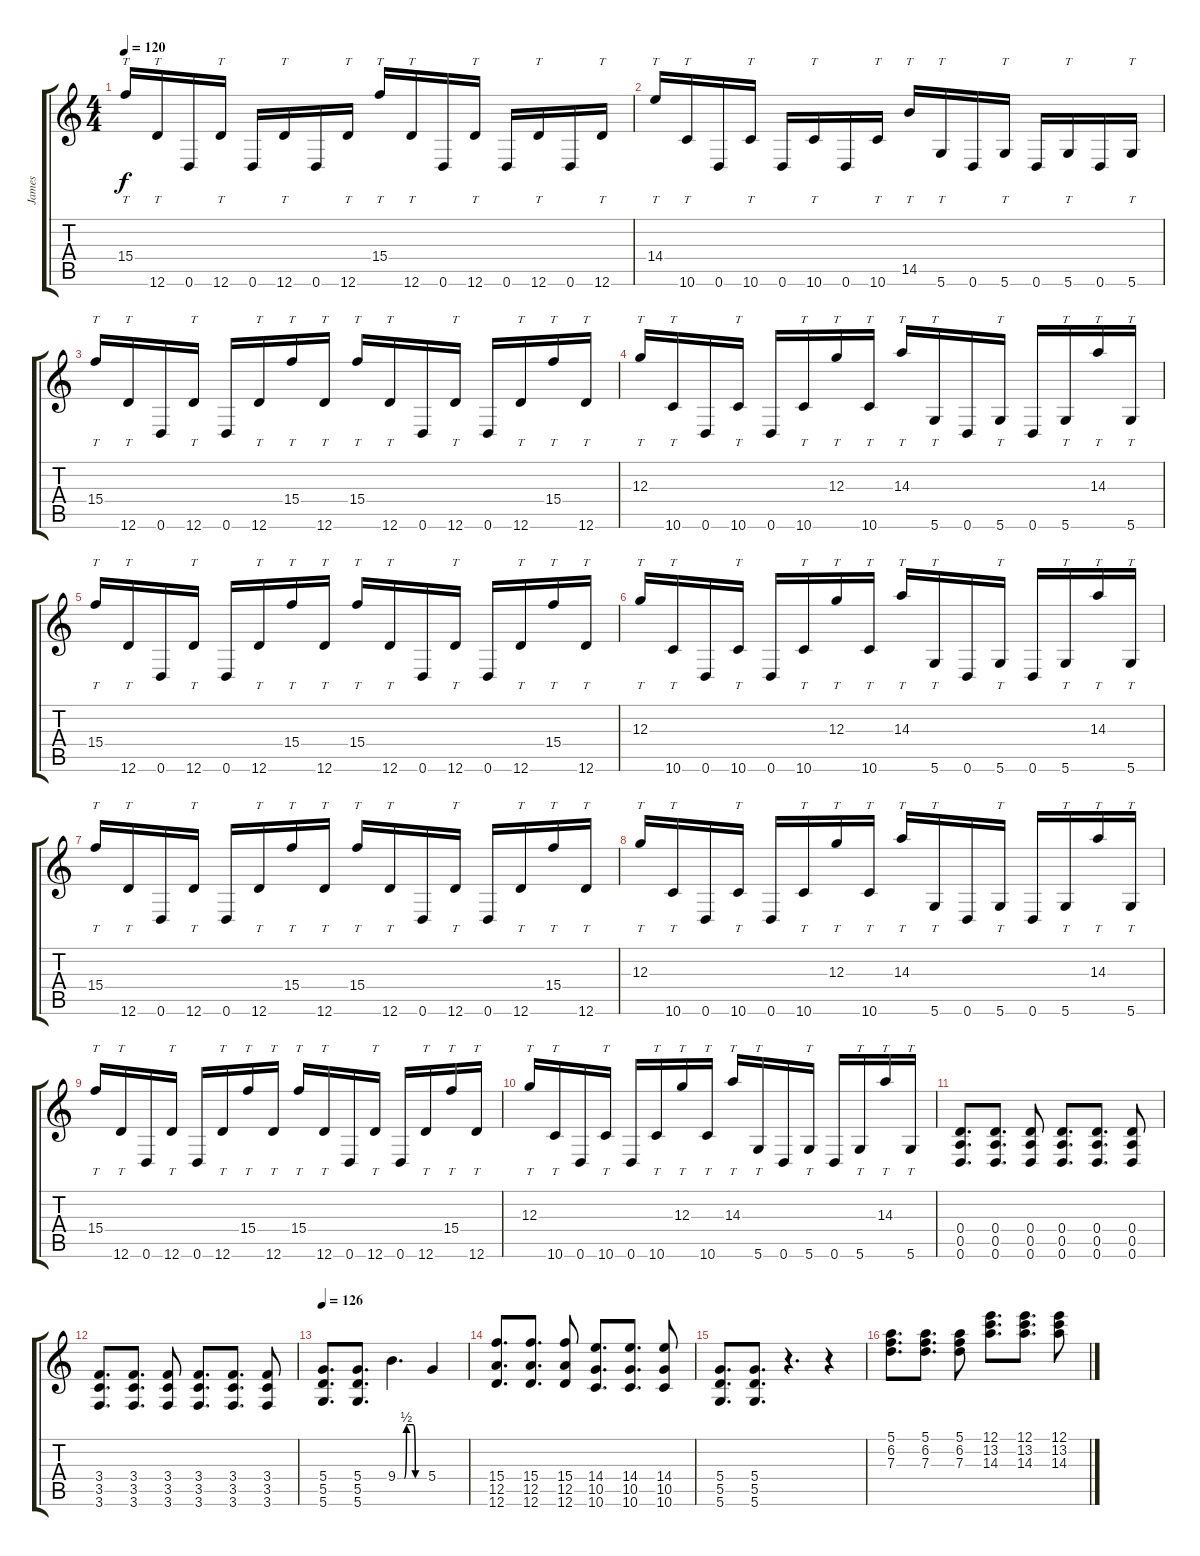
\track ("James" "James") {instrument distortionguitar}
\staff {score tabs}
\tuning (E4 B3 G3 D3 A2 D2) {hide}
\ts (4 4)
\tempo 120
\clef g2
\ks c
15.4.16{tt dy f} 12.6.16{tt} 0.6.16 12.6.16{tt} 0.6.16 12.6.16{tt} 0.6.16 12.6.16{tt} 15.4.16{tt} 12.6.16{tt} 0.6.16 12.6.16{tt} 0.6.16 12.6.16{tt} 0.6.16 12.6.16{tt} |
14.4.16{tt} 10.6.16{tt} 0.6.16 10.6.16{tt} 0.6.16 10.6.16{tt} 0.6.16 10.6.16{tt} 14.5.16{tt} 5.6.16{tt} 0.6.16 5.6.16{tt} 0.6.16 5.6.16{tt} 0.6.16 5.6.16{tt} |
15.4.16{tt} 12.6.16{tt} 0.6.16 12.6.16{tt} 0.6.16 12.6.16{tt} 15.4.16{tt} 12.6.16{tt} 15.4.16{tt} 12.6.16{tt} 0.6.16 12.6.16{tt} 0.6.16 12.6.16{tt} 15.4.16{tt} 12.6.16{tt} |
12.3.16{tt} 10.6.16{tt} 0.6.16 10.6.16{tt} 0.6.16 10.6.16{tt} 12.3.16{tt} 10.6.16{tt} 14.3.16{tt} 5.6.16{tt} 0.6.16 5.6.16{tt} 0.6.16 5.6.16{tt} 14.3.16{tt} 5.6.16{tt} |
15.4.16{tt} 12.6.16{tt} 0.6.16 12.6.16{tt} 0.6.16 12.6.16{tt} 15.4.16{tt} 12.6.16{tt} 15.4.16{tt} 12.6.16{tt} 0.6.16 12.6.16{tt} 0.6.16 12.6.16{tt} 15.4.16{tt} 12.6.16{tt} |
12.3.16{tt} 10.6.16{tt} 0.6.16 10.6.16{tt} 0.6.16 10.6.16{tt} 12.3.16{tt} 10.6.16{tt} 14.3.16{tt} 5.6.16{tt} 0.6.16 5.6.16{tt} 0.6.16 5.6.16{tt} 14.3.16{tt} 5.6.16{tt} |
15.4.16{tt} 12.6.16{tt} 0.6.16 12.6.16{tt} 0.6.16 12.6.16{tt} 15.4.16{tt} 12.6.16{tt} 15.4.16{tt} 12.6.16{tt} 0.6.16 12.6.16{tt} 0.6.16 12.6.16{tt} 15.4.16{tt} 12.6.16{tt} |
12.3.16{tt} 10.6.16{tt} 0.6.16 10.6.16{tt} 0.6.16 10.6.16{tt} 12.3.16{tt} 10.6.16{tt} 14.3.16{tt} 5.6.16{tt} 0.6.16 5.6.16{tt} 0.6.16 5.6.16{tt} 14.3.16{tt} 5.6.16{tt} |
15.4.16{tt} 12.6.16{tt} 0.6.16 12.6.16{tt} 0.6.16 12.6.16{tt} 15.4.16{tt} 12.6.16{tt} 15.4.16{tt} 12.6.16{tt} 0.6.16 12.6.16{tt} 0.6.16 12.6.16{tt} 15.4.16{tt} 12.6.16{tt} |
12.3.16{tt} 10.6.16{tt} 0.6.16 10.6.16{tt} 0.6.16 10.6.16{tt} 12.3.16{tt} 10.6.16{tt} 14.3.16{tt} 5.6.16{tt} 0.6.16 5.6.16{tt} 0.6.16 5.6.16{tt} 14.3.16{tt} 5.6.16{tt} |
(0.4 0.5 0.6).8{d} (0.4 0.5 0.6).8{d} (0.4 0.5 0.6).8 (0.4 0.5 0.6).8{d} (0.4 0.5 0.6).8{d} (0.4 0.5 0.6).8 |
(3.4 3.5 3.6).8{d} (3.4 3.5 3.6).8{d} (3.4 3.5 3.6).8 (3.4 3.5 3.6).8{d} (3.4 3.5 3.6).8{d} (3.4 3.5 3.6).8 |
\tempo 126
(5.4 5.5 5.6).8{d} (5.4 5.5 5.6).8{d} 9.4{be (custom 0 0 10 0 15 0 20 2 25 2 35 2 40 0 50 0 60 0)}.4{d} 5.4.4 |
(15.4 12.5 12.6).8{d} (15.4 12.5 12.6).8{d} (15.4 12.5 12.6).8 (14.4 10.5 10.6).8{d} (14.4 10.5 10.6).8{d} (14.4 10.5 10.6).8 |
(5.4 5.5 5.6).8{d} (5.4 5.5 5.6).8{d} r.4{d} r.4 |
(5.1 6.2 7.3).8{d} (5.1 6.2 7.3).8{d} (5.1 6.2 7.3).8 (12.1 13.2 14.3).8{d} (12.1 13.2 14.3).8{d} (12.1 13.2 14.3).8
